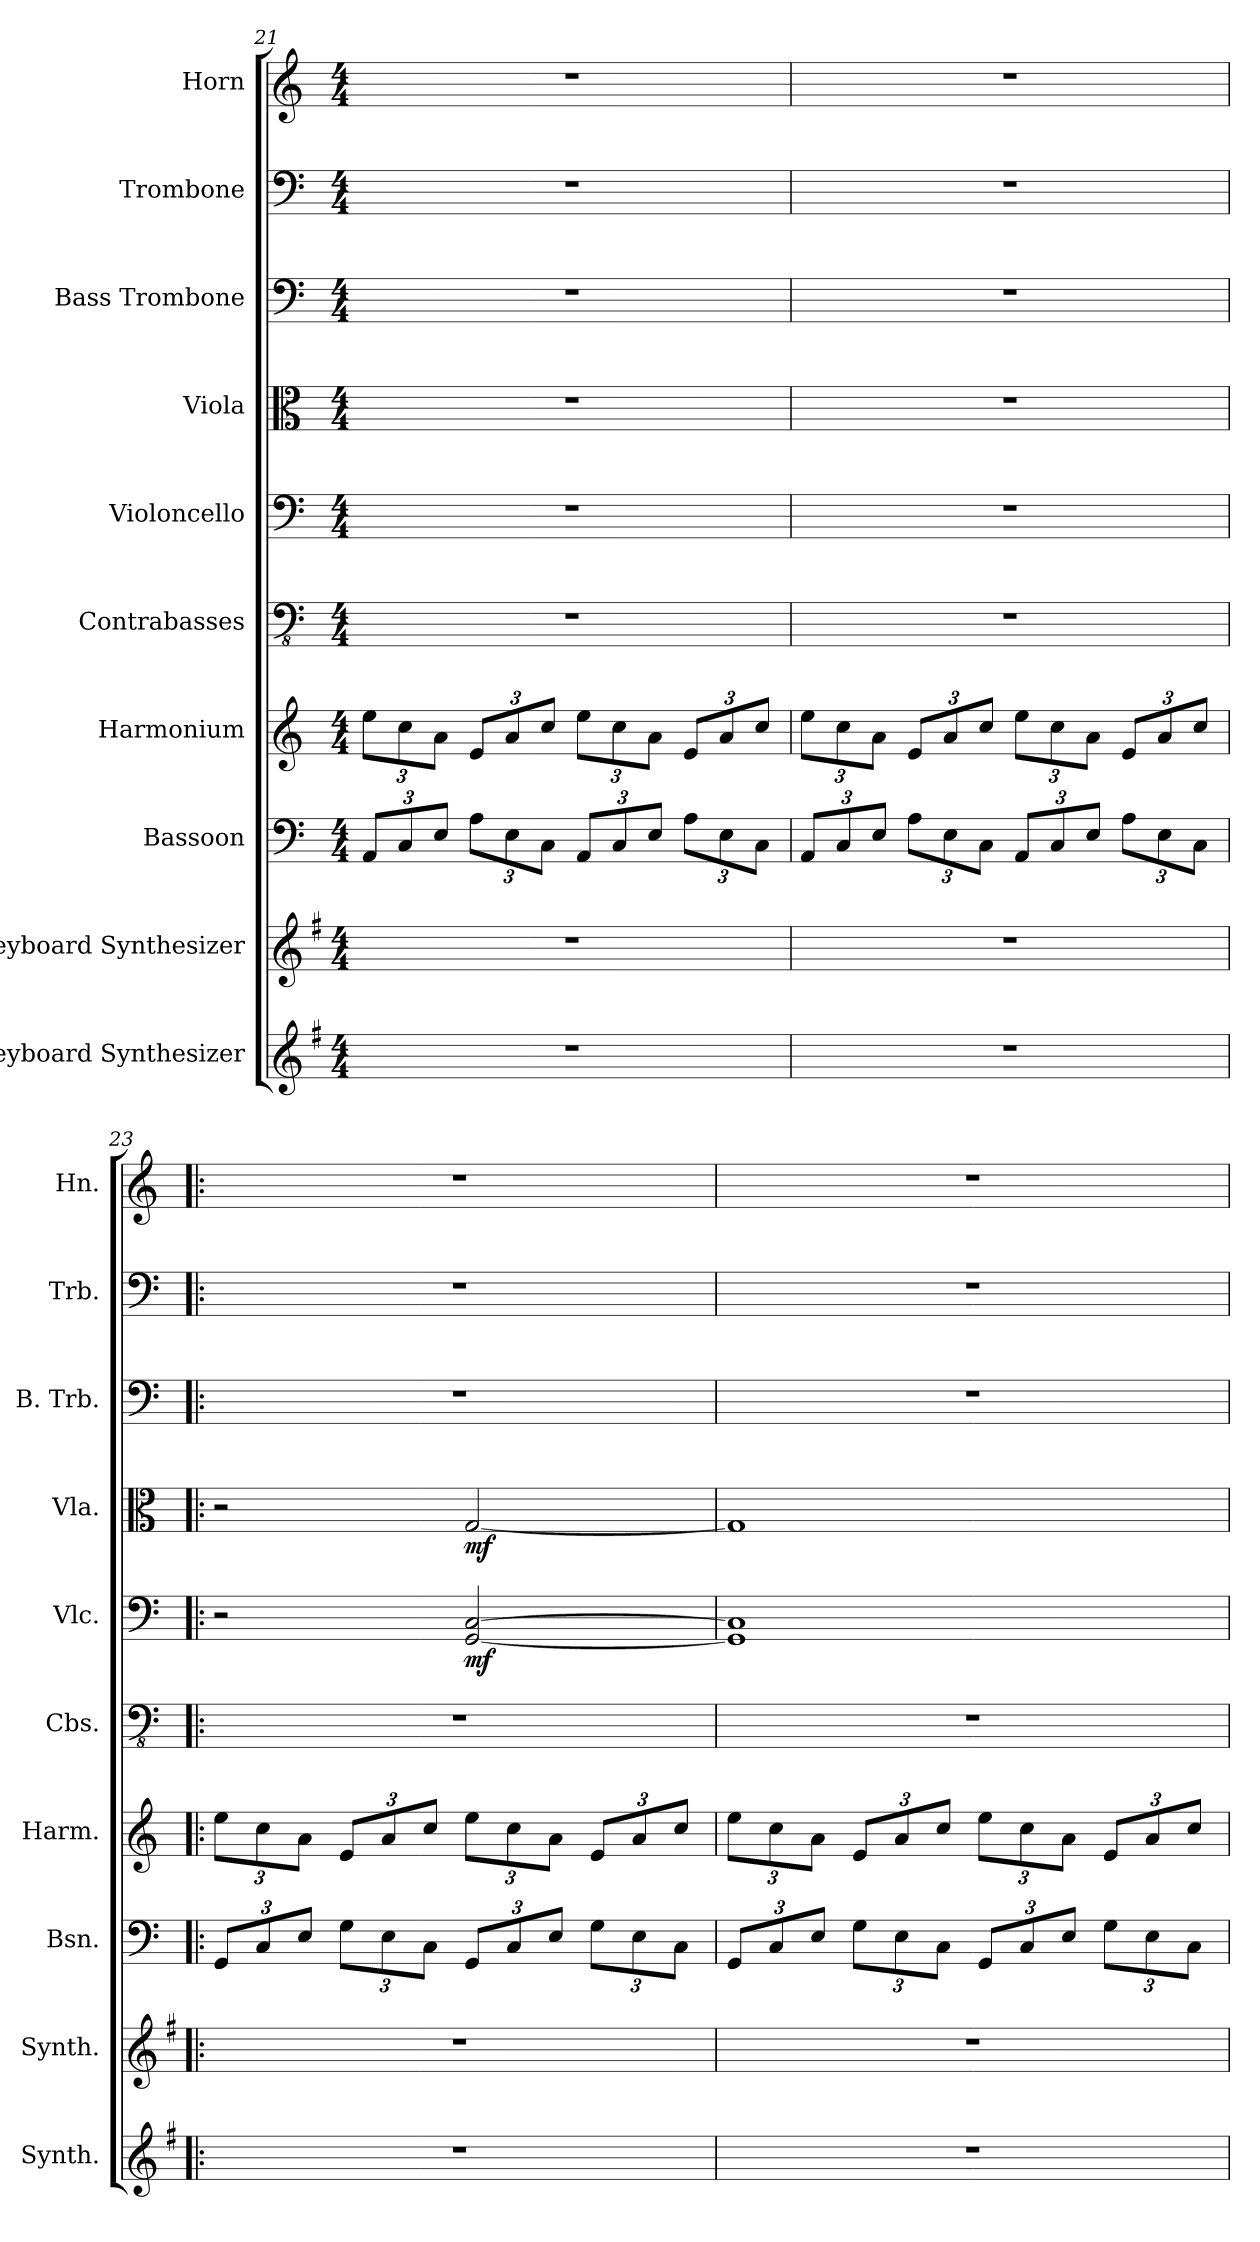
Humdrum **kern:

**kern	**kern	**kern	**kern	**kern	**kern	**dynam	**kern	**dynam	**kern	**kern	**kern
*part10	*part9	*part8	*part7	*part6	*part5	*part5	*part4	*part4	*part3	*part2	*part1
*staff10	*staff9	*staff8	*staff7	*staff6	*staff5	*staff5	*staff4	*staff4	*staff3	*staff2	*staff1
*I"Keyboard Synthesizer	*I"Keyboard Synthesizer	*I"Bassoon	*I"Harmonium	*I"Contrabasses	*I"Violoncello	*	*I"Viola	*	*I"Bass Trombone	*I"Trombone	*I"Horn
*I'Synth.	*I'Synth.	*I'Bsn.	*I'Harm.	*I'Cbs.	*I'Vlc.	*	*I'Vla.	*	*I'B. Trb.	*I'Trb.	*I'Hn.
!!LO:LB:g=z
*clefG2	*clefG2	*clefF4	*clefG2	*clefFv4	*clefF4	*	*clefC3	*	*clefF4	*clefF4	*clefG2
*ITrd4c7	*ITrd4c7	*	*	*	*	*	*	*	*	*	*ITrd4c7
*k[]	*k[]	*k[]	*k[]	*k[]	*k[]	*	*k[]	*	*k[]	*k[]	*k[b-]
*M4/4	*M4/4	*M4/4	*M4/4	*M4/4	*M4/4	*	*M4/4	*	*M4/4	*M4/4	*M4/4
*	*	*Xbrackettup	*Xbrackettup	*	*	*	*	*	*	*	*
=21	=21	=21	=21	=21	=21	=21	=21	=21	=21	=21	=21
1r	1r	12AA/L	12ee\L	1r	1r	.	1r	.	1r	1r	1r
.	.	12C/	12cc\	.	.	.	.	.	.	.	.
.	.	12E/J	12a\J	.	.	.	.	.	.	.	.
.	.	12A\L	12e/L	.	.	.	.	.	.	.	.
.	.	12E\	12a/	.	.	.	.	.	.	.	.
.	.	12C\J	12cc/J	.	.	.	.	.	.	.	.
.	.	12AA/L	12ee\L	.	.	.	.	.	.	.	.
.	.	12C/	12cc\	.	.	.	.	.	.	.	.
.	.	12E/J	12a\J	.	.	.	.	.	.	.	.
.	.	12A\L	12e/L	.	.	.	.	.	.	.	.
.	.	12E\	12a/	.	.	.	.	.	.	.	.
.	.	12C\J	12cc/J	.	.	.	.	.	.	.	.
=22	=22	=22	=22	=22	=22	=22	=22	=22	=22	=22	=22
1r	1r	12AA/L	12ee\L	1r	1r	.	1r	.	1r	1r	1r
.	.	12C/	12cc\	.	.	.	.	.	.	.	.
.	.	12E/J	12a\J	.	.	.	.	.	.	.	.
.	.	12A\L	12e/L	.	.	.	.	.	.	.	.
.	.	12E\	12a/	.	.	.	.	.	.	.	.
.	.	12C\J	12cc/J	.	.	.	.	.	.	.	.
.	.	12AA/L	12ee\L	.	.	.	.	.	.	.	.
.	.	12C/	12cc\	.	.	.	.	.	.	.	.
.	.	12E/J	12a\J	.	.	.	.	.	.	.	.
.	.	12A\L	12e/L	.	.	.	.	.	.	.	.
.	.	12E\	12a/	.	.	.	.	.	.	.	.
.	.	12C\J	12cc/J	.	.	.	.	.	.	.	.
=23!|:	=23!|:	=23!|:	=23!|:	=23!|:	=23!|:	=23!|:	=23!|:	=23!|:	=23!|:	=23!|:	=23!|:
1r	1r	12GG/L	12ee\L	1r	2r	.	2r	.	1r	1r	1r
.	.	12C/	12cc\	.	.	.	.	.	.	.	.
.	.	12E/J	12a\J	.	.	.	.	.	.	.	.
.	.	12G\L	12e/L	.	.	.	.	.	.	.	.
.	.	12E\	12a/	.	.	.	.	.	.	.	.
.	.	12C\J	12cc/J	.	.	.	.	.	.	.	.
!	!	!	!	!	!	!LO:DY:b	!	!LO:DY:b	!	!	!
.	.	12GG/L	12ee\L	.	[2GG/ [2C/	mf	[2G/	mf	.	.	.
.	.	12C/	12cc\	.	.	.	.	.	.	.	.
.	.	12E/J	12a\J	.	.	.	.	.	.	.	.
.	.	12G\L	12e/L	.	.	.	.	.	.	.	.
.	.	12E\	12a/	.	.	.	.	.	.	.	.
.	.	12C\J	12cc/J	.	.	.	.	.	.	.	.
!!LO:PB:g=z
=24	=24	=24	=24	=24	=24	=24	=24	=24	=24	=24	=24
1r	1r	12GG/L	12ee\L	1r	1GG] 1C]	.	1G]	.	1r	1r	1r
.	.	12C/	12cc\	.	.	.	.	.	.	.	.
.	.	12E/J	12a\J	.	.	.	.	.	.	.	.
.	.	12G\L	12e/L	.	.	.	.	.	.	.	.
.	.	12E\	12a/	.	.	.	.	.	.	.	.
.	.	12C\J	12cc/J	.	.	.	.	.	.	.	.
.	.	12GG/L	12ee\L	.	.	.	.	.	.	.	.
.	.	12C/	12cc\	.	.	.	.	.	.	.	.
.	.	12E/J	12a\J	.	.	.	.	.	.	.	.
.	.	12G\L	12e/L	.	.	.	.	.	.	.	.
.	.	12E\	12a/	.	.	.	.	.	.	.	.
.	.	12C\J	12cc/J	.	.	.	.	.	.	.	.
=	=	=	=	=	=	=	=	=	=	=	=
*-	*-	*-	*-	*-	*-	*-	*-	*-	*-	*-	*-
